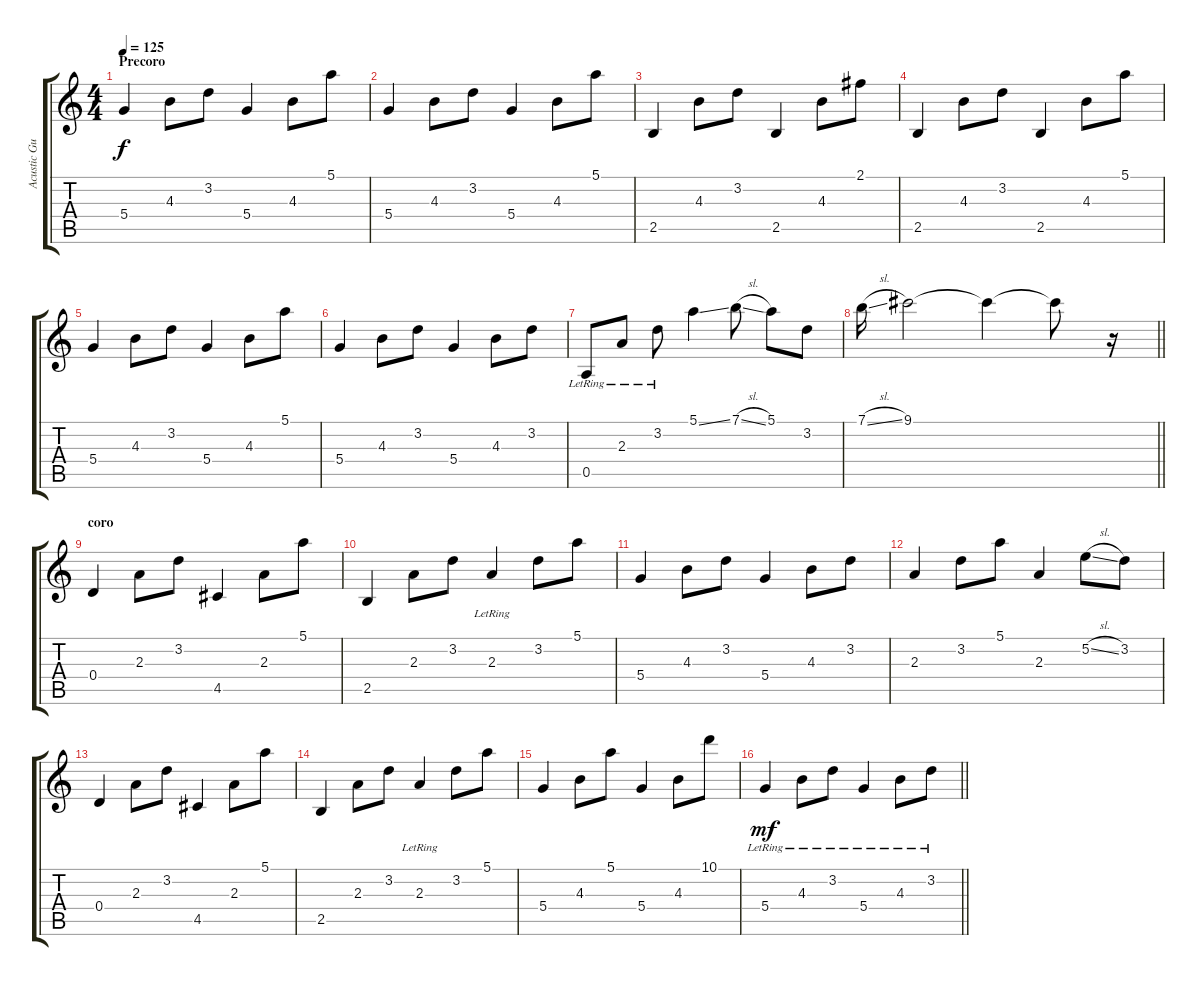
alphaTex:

\track ("Acustic Guitar" "Acustic Gu") {instrument electricguitarjazz}
\staff {score tabs}
\tuning (E4 B3 G3 D3 A2 E2) {hide}
\ts (4 4)
\section ("" "Precoro")
\tempo 125
\clef g2
\ks c
5.4.4{dy f} 4.3.8 3.2.8 5.4.4 4.3.8 5.1.8 |
5.4.4 4.3.8 3.2.8 5.4.4 4.3.8 5.1.8 |
2.5.4 4.3.8 3.2.8 2.5.4 4.3.8 2.1.8 |
2.5.4 4.3.8 3.2.8 2.5.4 4.3.8 5.1.8 |
5.4.4 4.3.8 3.2.8 5.4.4 4.3.8 5.1.8 |
5.4.4 4.3.8 3.2.8 5.4.4 4.3.8 3.2.8 |
0.5{lr}.8 2.3{lr}.8 3.2{lr}.8 5.1{ss}.4 7.1{sl}.8 5.1.8 3.2.8 |
\barLineRight lightlight
7.1{sl}.16 9.1.2 9.1{t}.4 9.1{t}.8 r.16 |
\section ("" "coro")
0.4.4 2.3.8 3.2.8 4.5.4 2.3.8 5.1.8 |
2.5.4 2.3.8 3.2.8 2.3{lr}.4 3.2.8 5.1.8 |
5.4.4 4.3.8 3.2.8 5.4.4 4.3.8 3.2.8 |
2.3.4 3.2.8 5.1.8 2.3.4 5.2{sl}.8 3.2.8 |
0.4.4 2.3.8 3.2.8 4.5.4 2.3.8 5.1.8 |
2.5.4 2.3.8 3.2.8 2.3{lr}.4 3.2.8 5.1.8 |
5.4.4 4.3.8 5.1.8 5.4.4 4.3.8 10.1.8 |
\barLineRight lightlight
5.4{lr}.4{dy mf} 4.3{lr}.8 3.2{lr}.8 5.4{lr}.4 4.3{lr}.8 3.2{lr}.8
